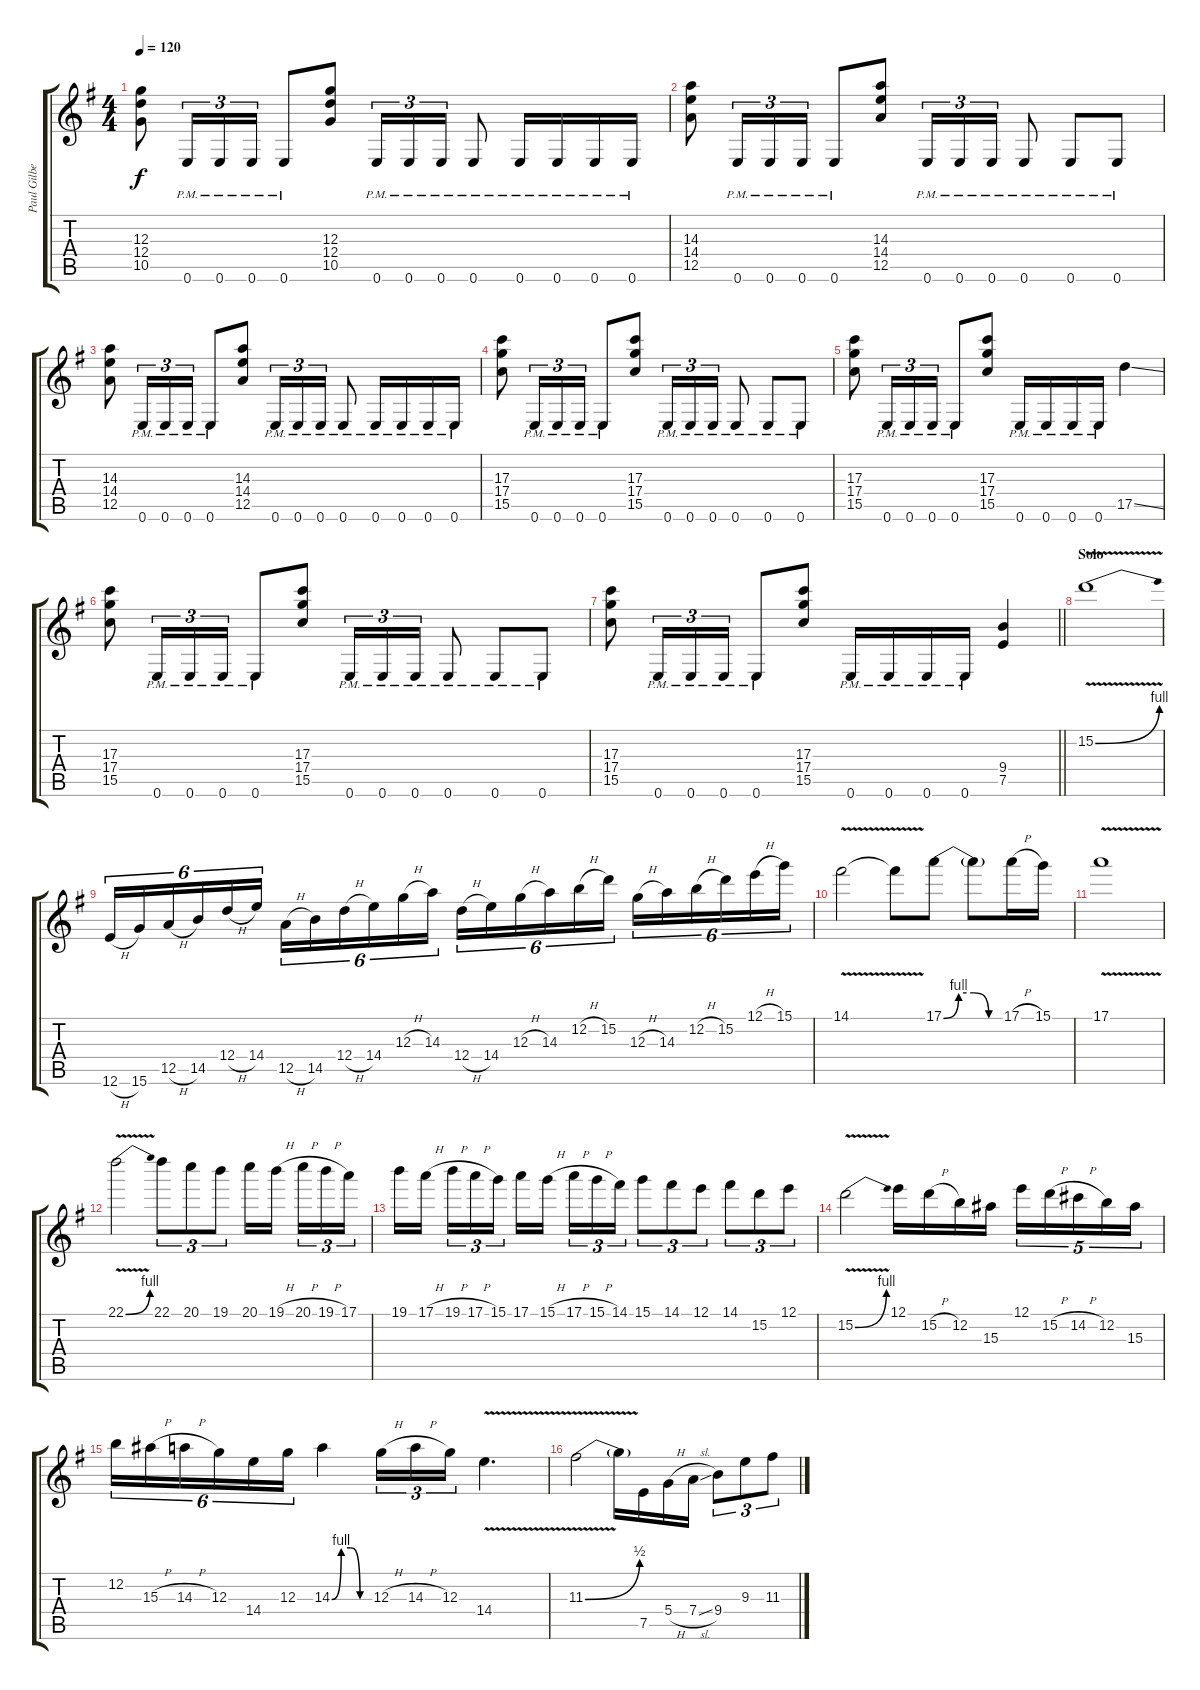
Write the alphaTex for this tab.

\track ("Paul Gilbert (Lead Guitar)" "Paul Gilbe") {instrument distortionguitar}
\staff {score tabs}
\tuning (E4 B3 G3 D3 A2 E2) {hide}
\ts (4 4)
\tempo 120
\clef g2
\ks g
(12.3 12.4 10.5).8{dy f} 0.6{pm}.16{tu (3 2)} 0.6{pm}.16{tu (3 2)} 0.6{pm}.16{tu (3 2)} 0.6{pm}.8 (12.3 12.4 10.5).8 0.6{pm}.16{tu (3 2)} 0.6{pm}.16{tu (3 2)} 0.6{pm}.16{tu (3 2)} 0.6{pm}.8 0.6{pm}.16 0.6{pm}.16 0.6{pm}.16 0.6{pm}.16 |
(14.3 14.4 12.5).8 0.6{pm}.16{tu (3 2)} 0.6{pm}.16{tu (3 2)} 0.6{pm}.16{tu (3 2)} 0.6{pm}.8 (14.3 14.4 12.5).8 0.6{pm}.16{tu (3 2)} 0.6{pm}.16{tu (3 2)} 0.6{pm}.16{tu (3 2)} 0.6{pm}.8 0.6{pm}.8 0.6{pm}.8 |
(14.3 14.4 12.5).8 0.6{pm}.16{tu (3 2)} 0.6{pm}.16{tu (3 2)} 0.6{pm}.16{tu (3 2)} 0.6{pm}.8 (14.3 14.4 12.5).8 0.6{pm}.16{tu (3 2)} 0.6{pm}.16{tu (3 2)} 0.6{pm}.16{tu (3 2)} 0.6{pm}.8 0.6{pm}.16 0.6{pm}.16 0.6{pm}.16 0.6{pm}.16 |
(17.3 17.4 15.5).8 0.6{pm}.16{tu (3 2)} 0.6{pm}.16{tu (3 2)} 0.6{pm}.16{tu (3 2)} 0.6{pm}.8 (17.3 17.4 15.5).8 0.6{pm}.16{tu (3 2)} 0.6{pm}.16{tu (3 2)} 0.6{pm}.16{tu (3 2)} 0.6{pm}.8 0.6{pm}.8 0.6{pm}.8 |
(17.3 17.4 15.5).8 0.6{pm}.16{tu (3 2)} 0.6{pm}.16{tu (3 2)} 0.6{pm}.16{tu (3 2)} 0.6{pm}.8 (17.3 17.4 15.5).8 0.6{pm}.16 0.6{pm}.16 0.6{pm}.16 0.6{pm}.16 17.5{ss}.4 |
(17.3 17.4 15.5).8 0.6{pm}.16{tu (3 2)} 0.6{pm}.16{tu (3 2)} 0.6{pm}.16{tu (3 2)} 0.6{pm}.8 (17.3 17.4 15.5).8 0.6{pm}.16{tu (3 2)} 0.6{pm}.16{tu (3 2)} 0.6{pm}.16{tu (3 2)} 0.6{pm}.8 0.6{pm}.8 0.6{pm}.8 |
\barLineRight lightlight
(17.3 17.4 15.5).8 0.6{pm}.16{tu (3 2)} 0.6{pm}.16{tu (3 2)} 0.6{pm}.16{tu (3 2)} 0.6{pm}.8 (17.3 17.4 15.5).8 0.6{pm}.16 0.6{pm}.16 0.6{pm}.16 0.6{pm}.16 (9.4 7.5).4 |
\section ("" "Solo")
15.2{be (bend 0 0 60 4) v}.1{instrument distortionguitar} |
12.6{h}.16{tu (6 4)} 15.6.16{tu (6 4)} 12.5{h}.16{tu (6 4)} 14.5.16{tu (6 4)} 12.4{h}.16{tu (6 4)} 14.4.16{tu (6 4)} 12.5{h}.16{tu (6 4)} 14.5.16{tu (6 4)} 12.4{h}.16{tu (6 4)} 14.4.16{tu (6 4)} 12.3{h}.16{tu (6 4)} 14.3.16{tu (6 4)} 12.4{h}.16{tu (6 4)} 14.4.16{tu (6 4)} 12.3{h}.16{tu (6 4)} 14.3.16{tu (6 4)} 12.2{h}.16{tu (6 4)} 15.2.16{tu (6 4)} 12.3{h}.16{tu (6 4)} 14.3.16{tu (6 4)} 12.2{h}.16{tu (6 4)} 15.2.16{tu (6 4)} 12.1{h}.16{tu (6 4)} 15.1.16{tu (6 4)} |
14.1{v}.2 14.1{t}.8 17.1{be (custom 0 0 15 4 30 4 45 0 60 0)}.8 17.1{t}.8 17.1{h}.16 15.1.16 |
17.1{v}.1 |
22.1{be (bend 0 0 60 4) v}.2 22.1.8{tu (3 2)} 20.1.8{tu (3 2)} 19.1.8{tu (3 2)} 20.1.16 19.1{h}.16{beam splitsecondary} 20.1{h}.16{tu (3 2)} 19.1{h}.16{tu (3 2)} 17.1.16{tu (3 2)} |
19.1.16 17.1{h}.16{beam splitsecondary} 19.1{h}.16{tu (3 2)} 17.1{h}.16{tu (3 2)} 15.1.16{tu (3 2)} 17.1.16 15.1{h}.16{beam splitsecondary} 17.1{h}.16{tu (3 2)} 15.1{h}.16{tu (3 2)} 14.1.16{tu (3 2)} 15.1.8{tu (3 2)} 14.1.8{tu (3 2)} 12.1.8{tu (3 2)} 14.1.8{tu (3 2)} 15.2.8{tu (3 2)} 12.1.8{tu (3 2)} |
15.2{be (bend 0 0 60 4) v}.2 12.1.16 15.2{h}.16 12.2.16 15.3.16 12.1.16{tu (5 4)} 15.2{h}.16{tu (5 4)} 14.2{h}.16{tu (5 4)} 12.2.16{tu (5 4)} 15.3.16{tu (5 4)} |
12.2.16{tu (6 4)} 15.3{h}.16{tu (6 4)} 14.3{h}.16{tu (6 4)} 12.3.16{tu (6 4)} 14.4.16{tu (6 4)} 12.3.16{tu (6 4)} 14.3{be (custom 0 0 15 4 30 4 45 0 60 0)}.4 12.3{h}.16{tu (3 2)} 14.3{h}.16{tu (3 2)} 12.3.16{tu (3 2)} 14.4{v}.4{d} |
11.3{be (bend 0 0 60 2) v}.2 11.3{t}.16 7.5.16 5.4{h}.16 7.4{sl}.16 9.4.8{tu (3 2)} 9.3.8{tu (3 2)} 11.3.8{tu (3 2)}
